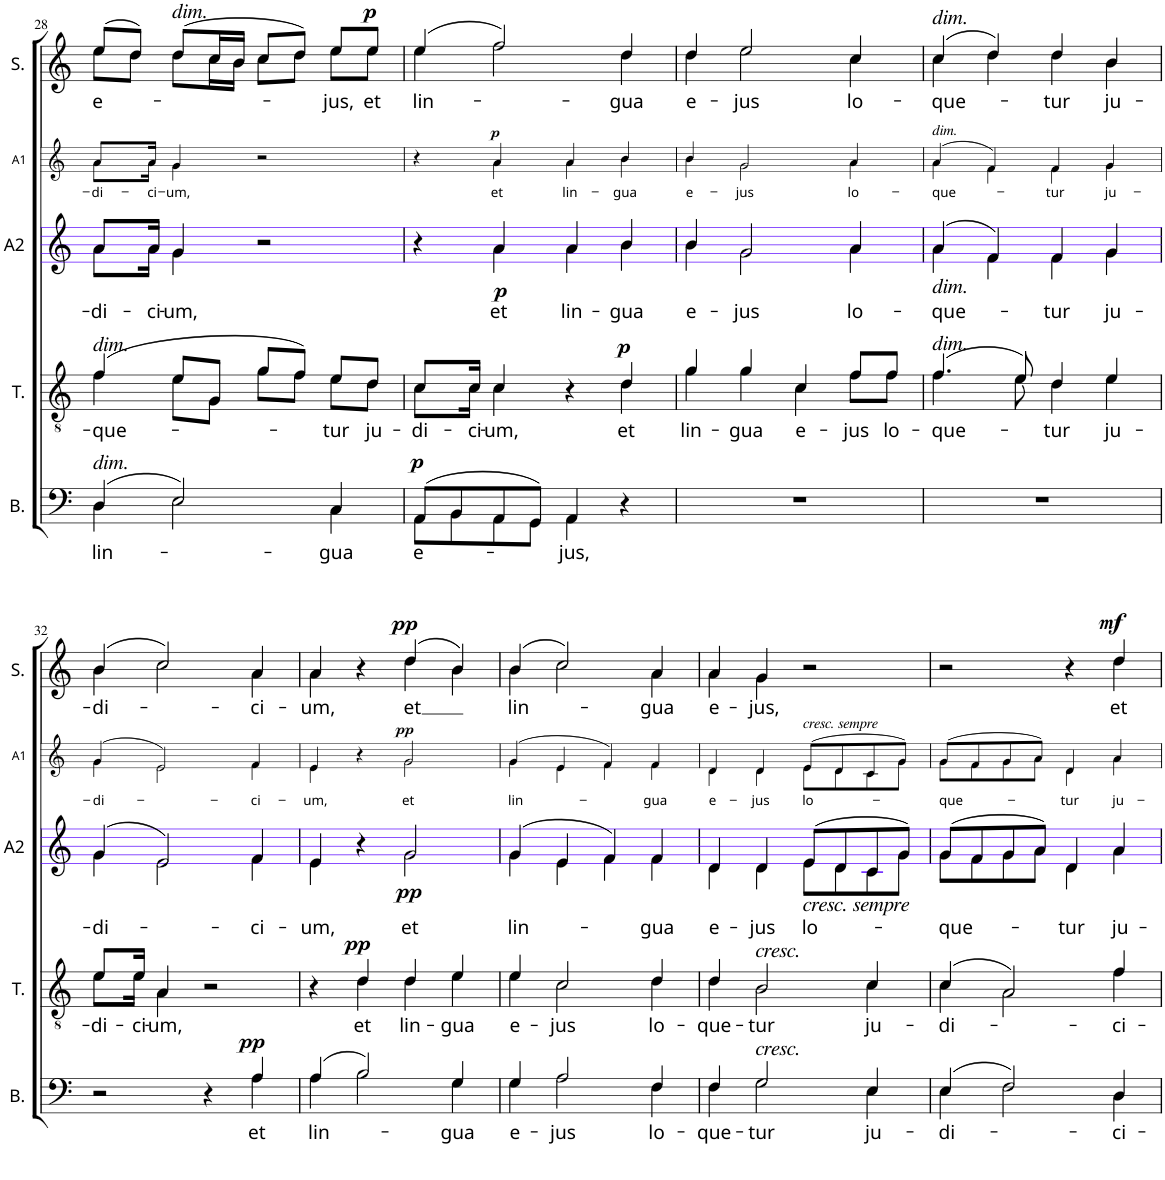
**kern	**text	**dynam	**kern	**text	**dynam	**kern	**text	**dynam	**kern	**text	**dynam	**kern	**text	**dynam
*part5	*part5	*part5	*part4	*part4	*part4	*part3	*part3	*part3	*part2	*part2	*part2	*part1	*part1	*part1
*staff5	*staff5	*staff5	*staff4	*staff4	*staff4	*staff3	*staff3	*staff3	*staff2	*staff2	*staff2	*staff1	*staff1	*staff1
*I"Basse	*	*	*I"Ténor	*	*	*I"Alto 2	*	*	*I"Alto 1	*	*	*I"Soprano	*	*
*I'B.	*	*	*I'T.	*	*	*I'A2	*	*	*I'A1	*	*	*I'S.	*	*
!!LO:PB:g=z
*clefF4	*	*	*clefGv2	*	*	*clefG2	*	*	*clefG2	*	*	*clefG2	*	*
*k[]	*	*	*k[]	*	*	*k[]	*	*	*k[]	*	*	*k[]	*	*
*M2/2	*	*	*M2/2	*	*	*M2/2	*	*	*M2/2	*	*	*M2/2	*	*
*met(c|)	*	*	*met(c|)	*	*	*met(c|)	*	*	*met(c|)	*	*	*met(c|)	*	*
=28	=28	=28	=28	=28	=28	=28	=28	=28	=28	=28	=28	=28	=28	=28
!	!	!	!LO:TX:b:i:t=dim.	!	!	!	!	!	!	!	!	!	!	!
!	!	!	!LO:TX:b:i:t=dim.	!	!	!	!	!	!	!	!	!	!	!
!	!	!	!LO:TX:a:i:t=dim.	!	!	!	!	!	!	!	!	!	!	!
!LO:TX:b:i:t=dim.	!	!	!	!	!	!	!	!	!	!	!	!	!	!
!LO:TX:b:i:t=dim.	!	!	!	!	!	!	!	!	!	!	!	!	!	!
!LO:TX:a:i:t=dim.	!	!	!	!	!	!	!	!	!	!	!	!	!	!
!	!LO:LY:b	!	!	!LO:LY:b	!	!	!LO:LY:b	!	!	!LO:LY:b	!	!	!LO:LY:b	!
*^	*	*	*^	*	*	*^	*	*	*^	*	*	*^	*	*
(4D/	4D\	lin-	.	(4f/	4f\	-que-	.	8.a/L	8.a\L	-di-	.	8.a/L	8.a\L	-di-	.	(8ee/L	8ee\L	e-	.
.	.	.	.	.	.	.	.	.	.	.	.	.	.	.	.	8dd/J)	8dd\J	.	.
!	!	!	!	!	!	!	!	!	!	!LO:LY:b	!	!	!	!LO:LY:b	!	!	!	!	!
.	.	.	.	.	.	.	.	16a/Jk	16a\Jk	-ci-	.	16a/Jk	16a\Jk	-ci-	.	.	.	.	.
!	!	!	!	!	!	!	!	!	!	!	!	!	!	!	!	!LO:TX:a:i:t=dim.	!	!	!
!	!	!	!	!	!	!	!	!	!	!LO:LY:b	!	!	!	!LO:LY:b	!	!	!	!	!
2E/)	2E\	.	.	8e/L	8e\L	.	.	4g/	4g\	-um,	.	4g/	4g\	-um,	.	(8dd/L	8dd\L	.	.
.	.	.	.	8G/J	8G\J	.	.	.	.	.	.	.	.	.	.	16cc/L	16cc\L	.	.
.	.	.	.	.	.	.	.	.	.	.	.	.	.	.	.	16b/JJ	16b\JJ	.	.
.	.	.	.	8g/L	8g\L	.	.	2r	2ryy	.	.	2r	2ryy	.	.	8cc/L	8cc\L	.	.
.	.	.	.	8f/J)	8f\J	.	.	.	.	.	.	.	.	.	.	8dd/J)	8dd\J	.	.
!	!	!LO:LY:b	!	!	!	!LO:LY:b	!	!	!	!	!	!	!	!	!	!	!	!LO:LY:b	!
4C/	4C\	-gua	.	8e/L	8e\L	-tur	.	.	.	.	.	.	.	.	.	8ee/L	8ee\L	-jus,	.
!	!	!	!	!	!	!LO:LY:b	!	!	!	!	!	!	!	!	!	!	!	!LO:LY:b	!LO:DY:a
.	.	.	.	8d/J	8d\J	ju-	.	.	.	.	.	.	.	.	.	8ee/J	8ee\J	et	p
=29	=29	=29	=29	=29	=29	=29	=29	=29	=29	=29	=29	=29	=29	=29	=29	=29	=29	=29	=29
!	!	!LO:LY:b	!LO:DY:a	!	!	!LO:LY:b	!	!	!	!	!	!	!	!	!	!	!	!LO:LY:b	!
(8AA/L	8AA\L	e-	p	8.c/L	8.c\L	-di-	.	4r	4ryy	.	.	4r	4ryy	.	.	(4ee/	4ee\	lin-	.
8BB/	8BB\	.	.	.	.	.	.	.	.	.	.	.	.	.	.	.	.	.	.
!	!	!	!	!	!	!LO:LY:b	!	!	!	!	!	!	!	!	!	!	!	!	!
.	.	.	.	16c/Jk	16c\Jk	-ci-	.	.	.	.	.	.	.	.	.	.	.	.	.
!	!	!	!	!	!	!LO:LY:b	!	!	!	!LO:LY:b	!LO:DY:b	!	!	!LO:LY:b	!LO:DY:a	!	!	!	!
8AA/	8AA\	.	.	4c/	4c\	-um,	.	4a/	4a\	et	p	4a/	4a\	et	p	2ff/)	2ff\	.	.
8GG/J)	8GG\J	.	.	.	.	.	.	.	.	.	.	.	.	.	.	.	.	.	.
!	!	!LO:LY:b	!	!	!	!	!	!	!	!LO:LY:b	!	!	!	!LO:LY:b	!	!	!	!	!
4AA/	4AA\	-jus,	.	4r	4ryy	.	.	4a/	4a\	lin-	.	4a/	4a\	lin-	.	.	.	.	.
!	!	!	!	!	!	!LO:LY:b	!LO:DY:a	!	!	!LO:LY:b	!	!	!	!LO:LY:b	!	!	!	!LO:LY:b	!
4r	4ryy	.	.	4d/	4d\	et	p	4b/	4b\	-gua	.	4b/	4b\	-gua	.	4dd/	4dd\	-gua	.
=30	=30	=30	=30	=30	=30	=30	=30	=30	=30	=30	=30	=30	=30	=30	=30	=30	=30	=30	=30
!	!	!	!	!	!	!LO:LY:b	!	!	!	!LO:LY:b	!	!	!	!LO:LY:b	!	!	!	!LO:LY:b	!
*v	*v	*	*	*	*	*	*	*	*	*	*	*	*	*	*	*	*	*	*
1r	.	.	4g/	4g\	lin-	.	4b/	4b\	e-	.	4b/	4b\	e-	.	4dd/	4dd\	e-	.
!	!	!	!	!	!LO:LY:b	!	!	!	!LO:LY:b	!	!	!	!LO:LY:b	!	!	!	!LO:LY:b	!
.	.	.	4g/	4g\	-gua	.	2g/	2g\	-jus	.	2g/	2g\	-jus	.	2ee/	2ee\	-jus	.
!	!	!	!	!	!LO:LY:b	!	!	!	!	!	!	!	!	!	!	!	!	!
.	.	.	4c/	4c\	e-	.	.	.	.	.	.	.	.	.	.	.	.	.
!	!	!	!	!	!LO:LY:b	!	!	!	!LO:LY:b	!	!	!	!LO:LY:b	!	!	!	!LO:LY:b	!
.	.	.	8f/L	8f\L	-jus	.	4a/	4a\	lo-	.	4a/	4a\	lo-	.	4cc/	4cc\	lo-	.
!	!	!	!	!	!LO:LY:b	!	!	!	!	!	!	!	!	!	!	!	!	!
.	.	.	8f/J	8f\J	lo-	.	.	.	.	.	.	.	.	.	.	.	.	.
=31	=31	=31	=31	=31	=31	=31	=31	=31	=31	=31	=31	=31	=31	=31	=31	=31	=31	=31
!	!	!	!	!	!	!	!	!	!	!	!	!	!	!	!LO:TX:a:i:t=dim.	!	!	!
!	!	!	!	!	!	!	!	!	!	!	!LO:TX:a:i:t=dim.	!	!	!	!	!	!	!
!	!	!	!	!	!	!	!LO:TX:b:i:t=dim.	!	!	!	!	!	!	!	!	!	!	!
!	!	!	!LO:TX:a:i:t=dim.	!	!	!	!	!	!	!	!	!	!	!	!	!	!	!
!	!	!	!	!	!LO:LY:b	!	!	!	!LO:LY:b	!	!	!	!LO:LY:b	!	!	!	!LO:LY:b	!
1r	.	.	(4.f/	4.f\	-que-	.	(4a/	4a\	-que-	.	(4a/	4a\	-que-	.	(4cc/	4cc\	-que-	.
.	.	.	.	.	.	.	4f/)	4f\	.	.	4f/)	4f\	.	.	4dd/)	4dd\	.	.
.	.	.	8e/)	8e\	.	.	.	.	.	.	.	.	.	.	.	.	.	.
!	!	!	!	!	!LO:LY:b	!	!	!	!LO:LY:b	!	!	!	!LO:LY:b	!	!	!	!LO:LY:b	!
.	.	.	4d/	4d\	-tur	.	4f/	4f\	-tur	.	4f/	4f\	-tur	.	4dd/	4dd\	-tur	.
!	!	!	!	!	!LO:LY:b	!	!	!	!LO:LY:b	!	!	!	!LO:LY:b	!	!	!	!LO:LY:b	!
.	.	.	4e/	4e\	ju-	.	4g/	4g\	ju-	.	4g/	4g\	ju-	.	4b/	4b\	ju-	.
!!LO:LB:g=z	!!
=32	=32	=32	=32	=32	=32	=32	=32	=32	=32	=32	=32	=32	=32	=32	=32	=32	=32	=32
*^	*	*	*	*	*	*	*	*	*	*	*	*	*	*	*	*	*	*
!	!	!	!	!	!	!LO:LY:b	!	!	!	!LO:LY:b	!	!	!	!LO:LY:b	!	!	!	!LO:LY:b	!
2r	2ryy	.	.	8.e/L	8.e\L	-di-	.	(4g/	4g\	-di-	.	(4g/	4g\	-di-	.	(4b/	4b\	-di-	.
!	!	!	!	!	!	!LO:LY:b	!	!	!	!	!	!	!	!	!	!	!	!	!
.	.	.	.	16e/Jk	16e\Jk	-ci-	.	.	.	.	.	.	.	.	.	.	.	.	.
!	!	!	!	!	!	!LO:LY:b	!	!	!	!	!	!	!	!	!	!	!	!	!
.	.	.	.	4A/	4A\	-um,	.	2e/)	2e\	.	.	2e/)	2e\	.	.	2cc/)	2cc\	.	.
4r	4ryy	.	.	2r	2ryy	.	.	.	.	.	.	.	.	.	.	.	.	.	.
!	!	!LO:LY:b	!LO:DY:a	!	!	!	!	!	!	!LO:LY:b	!	!	!	!LO:LY:b	!	!	!	!LO:LY:b	!
4A/	4A\	et	pp	.	.	.	.	4f/	4f\	-ci-	.	4f/	4f\	-ci-	.	4a/	4a\	-ci-	.
=33	=33	=33	=33	=33	=33	=33	=33	=33	=33	=33	=33	=33	=33	=33	=33	=33	=33	=33	=33
!	!	!LO:LY:b	!	!	!	!	!	!	!	!LO:LY:b	!	!	!	!LO:LY:b	!	!	!	!LO:LY:b	!
(4A/	4A\	lin-	.	4r	4ryy	.	.	4e/	4e\	-um,	.	4e/	4e\	-um,	.	4a/	4a\	-um,	.
!	!	!	!	!	!	!LO:LY:b	!LO:DY:a	!	!	!	!	!	!	!	!	!	!	!	!
2B/)	2B\	.	.	4d/	4d\	et	pp	4r	4ryy	.	.	4r	4ryy	.	.	4r	4ryy	.	.
!	!	!	!	!	!	!LO:LY:b	!	!	!	!LO:LY:b	!LO:DY:b	!	!	!LO:LY:b	!LO:DY:a	!	!	!LO:LY:b	!LO:DY:a
.	.	.	.	4d/	4d\	lin-	.	2g/	2g\	et	pp	2g/	2g\	et	pp	(4dd/	4dd\	et	pp
!	!	!LO:LY:b	!	!	!	!LO:LY:b	!	!	!	!	!	!	!	!	!	!	!	!	!
4G/	4G\	-gua	.	4e/	4e\	-gua	.	.	.	.	.	.	.	.	.	4b/)	4b\	.	.
=34	=34	=34	=34	=34	=34	=34	=34	=34	=34	=34	=34	=34	=34	=34	=34	=34	=34	=34	=34
!	!	!LO:LY:b	!	!	!	!LO:LY:b	!	!	!	!LO:LY:b	!	!	!	!LO:LY:b	!	!	!	!LO:LY:b	!
4G/	4G\	e-	.	4e/	4e\	e-	.	(4g/	4g\	lin-	.	(4g/	4g\	lin-	.	(4b/	4b\	lin-	.
!	!	!LO:LY:b	!	!	!	!LO:LY:b	!	!	!	!	!	!	!	!	!	!	!	!	!
2A/	2A\	-jus	.	2c/	2c\	-jus	.	4e/	4e\	.	.	4e/	4e\	.	.	2cc/)	2cc\	.	.
.	.	.	.	.	.	.	.	4f/)	4f\	.	.	4f/)	4f\	.	.	.	.	.	.
!	!	!LO:LY:b	!	!	!	!LO:LY:b	!	!	!	!LO:LY:b	!	!	!	!LO:LY:b	!	!	!	!LO:LY:b	!
4F/	4F\	lo-	.	4d/	4d\	lo-	.	4f/	4f\	-gua	.	4f/	4f\	-gua	.	4a/	4a\	-gua	.
=35	=35	=35	=35	=35	=35	=35	=35	=35	=35	=35	=35	=35	=35	=35	=35	=35	=35	=35	=35
!	!	!LO:LY:b	!	!	!	!LO:LY:b	!	!	!	!LO:LY:b	!	!	!	!LO:LY:b	!	!	!	!LO:LY:b	!
4F/	4F\	-que-	.	4d/	4d\	-que-	.	4d/	4d\	e-	.	4d/	4d\	e-	.	4a/	4a\	e-	.
!	!	!	!	!LO:TX:a:i:t=cresc.	!	!	!	!	!	!	!	!	!	!	!	!	!	!	!
!LO:TX:a:i:t=cresc.	!	!	!	!	!	!	!	!	!	!	!	!	!	!	!	!	!	!	!
!	!	!LO:LY:b	!	!	!	!LO:LY:b	!	!	!	!LO:LY:b	!	!	!	!LO:LY:b	!	!	!	!LO:LY:b	!
2G/	2G\	-tur	.	2B/	2B\	-tur	.	4d/	4d\	-jus	.	4d/	4d\	-jus	.	4g/	4g\	-jus,	.
!	!	!	!	!	!	!	!	!	!	!	!	!LO:TX:a:i:t=cresc. sempre	!	!	!	!	!	!	!
!	!	!	!	!	!	!	!	!LO:TX:b:i:t=cresc. sempre	!	!	!	!	!	!	!	!	!	!	!
!	!	!	!	!	!	!	!	!	!	!LO:LY:b	!	!	!	!LO:LY:b	!	!	!	!	!
.	.	.	.	.	.	.	.	(8e/L	8e\L	lo-	.	(8e/L	8e\L	lo-	.	2r	2ryy	.	.
.	.	.	.	.	.	.	.	8d/	8d\	.	.	8d/	8d\	.	.	.	.	.	.
!	!	!LO:LY:b	!	!	!	!LO:LY:b	!	!	!	!	!	!	!	!	!	!	!	!	!
4E/	4E\	ju-	.	4c/	4c\	ju-	.	8c/	8c\	.	.	8c/	8c\	.	.	.	.	.	.
.	.	.	.	.	.	.	.	8g/J)	8g\J	.	.	8g/J)	8g\J	.	.	.	.	.	.
=36	=36	=36	=36	=36	=36	=36	=36	=36	=36	=36	=36	=36	=36	=36	=36	=36	=36	=36	=36
!	!	!LO:LY:b	!	!	!	!LO:LY:b	!	!	!	!LO:LY:b	!	!	!	!LO:LY:b	!	!	!	!	!
(4E/	4E\	-di-	.	(4c/	4c\	-di-	.	(8g/L	8g\L	-que-	.	(8g/L	8g\L	-que-	.	2r	2ryy	.	.
.	.	.	.	.	.	.	.	8f/	8f\	.	.	8f/	8f\	.	.	.	.	.	.
2F/)	2F\	.	.	2A/)	2A\	.	.	8g/	8g\	.	.	8g/	8g\	.	.	.	.	.	.
.	.	.	.	.	.	.	.	8a/J)	8a\J	.	.	8a/J)	8a\J	.	.	.	.	.	.
!	!	!	!	!	!	!	!	!	!	!LO:LY:b	!	!	!	!LO:LY:b	!	!	!	!	!
.	.	.	.	.	.	.	.	4d/	4d\	-tur	.	4d/	4d\	-tur	.	4r	4ryy	.	.
!	!	!LO:LY:b	!	!	!	!LO:LY:b	!	!	!	!LO:LY:b	!	!	!	!LO:LY:b	!	!	!	!LO:LY:b	!LO:DY:a
4D/	4D\	-ci-	.	4f/	4f\	-ci-	.	4a/	4a\	ju-	.	4a/	4a\	ju-	.	4dd/	4dd\	et	mf
*v	*v	*	*	*	*	*	*	*v	*v	*	*	*v	*v	*	*	*v	*v	*	*
*	*	*	*v	*v	*	*	*	*	*	*	*	*	*	*	*
=	=	=	=	=	=	=	=	=	=	=	=	=	=	=
*-	*-	*-	*-	*-	*-	*-	*-	*-	*-	*-	*-	*-	*-	*-
